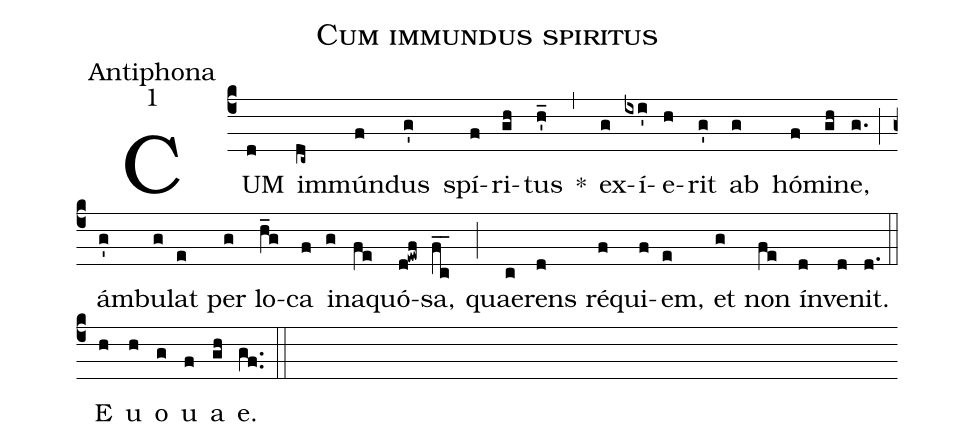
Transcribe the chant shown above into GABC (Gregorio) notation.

name:Cum immundus spiritus;
office-part:Antiphona;
mode:1;
%%
(c4) CUM(d) im(dc~)mún(f)dus(g') spí(f)ri(gh)tus(h'_) *(,) ex(g)í(ixi')e(h)rit(g') ab(g) hó(f)mi(gh)ne,(g.) (;) ám(g')bu(g)lat(e) per(g) lo(h_g)ca(f) in(g)a(fe)quó(d!ewf)sa,(fc__) (;) quae(c)rens(d) ré(f)qui(f)em,(e) et(g) non(fe) ín(d)ve(d)nit.(d.) (::) <eu>E(h) u(h) o(g) u(f) a(gh) e.</eu>(gf..) (::)
